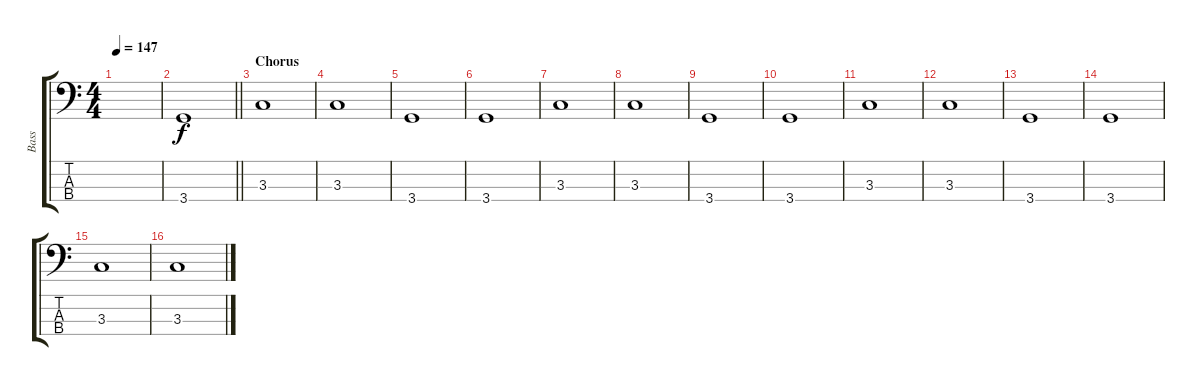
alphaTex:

\track ("Bass" "Bass") {instrument electricbassfinger}
\staff {score tabs}
\tuning (G2 D2 A1 E1) {hide}
\ts (4 4)
\tempo 147
\clef f4
\ks c
|
\barLineRight lightlight
3.4.1 |
\section ("" "Chorus")
3.3.1 |
3.3.1 |
3.4.1 |
3.4.1 |
3.3.1 |
3.3.1 |
3.4.1 |
3.4.1 |
3.3.1 |
3.3.1 |
3.4.1 |
3.4.1 |
3.3.1 |
3.3.1
